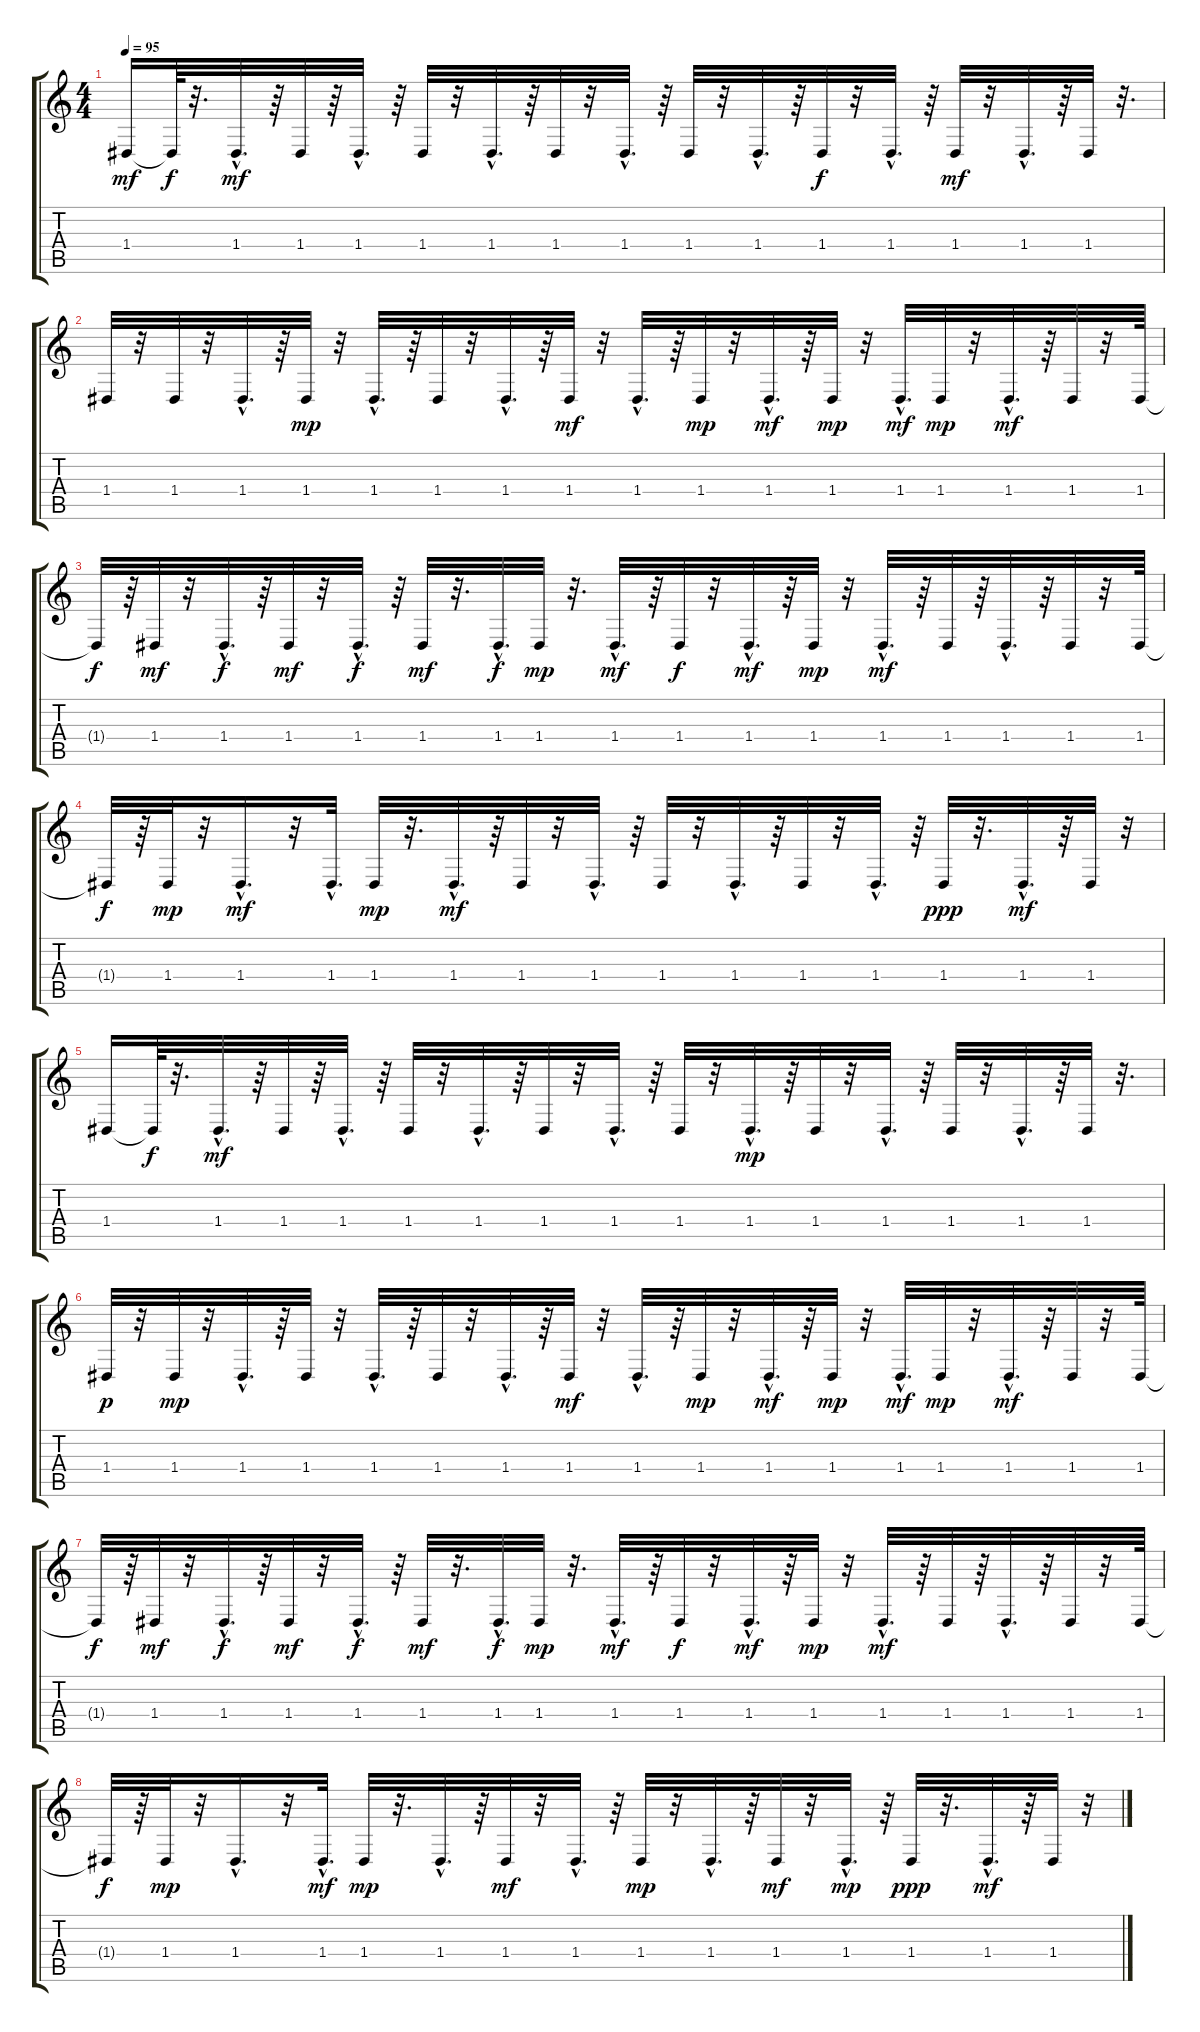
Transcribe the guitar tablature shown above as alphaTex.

\track "" {instrument fx8scifi}
\staff {score tabs}
\tuning (E4 B3 G3 D3 A2 E2) {hide}
\ts (4 4)
\tempo 95
\clef g2
\ks c
1.4.16{dy mf} 1.4{t}.64{dy f} r.32{d} 1.4{hac}.32{d dy mf} r.64 1.4.32 r.64 1.4{hac}.32{d} r.64 1.4.32 r.32 1.4{hac}.32{d} r.64 1.4.32 r.32 1.4{hac}.32{d} r.64 1.4.32 r.32 1.4{hac}.32{d} r.64 1.4.32{dy f} r.32 1.4{hac}.32{d} r.64 1.4.32{dy mf} r.32 1.4{hac}.32{d} r.64 1.4.32 r.32{d} |
1.4.32 r.32 1.4.32 r.32 1.4{hac}.32{d} r.64 1.4.32{dy mp} r.32 1.4{hac}.32{d} r.64 1.4.32 r.32 1.4{hac}.32{d} r.64 1.4.32{dy mf} r.32 1.4{hac}.32{d} r.64 1.4.32{dy mp} r.32 1.4{hac}.32{d dy mf} r.64 1.4.32{dy mp} r.32 1.4{hac}.32{d dy mf} 1.4.32{dy mp} r.32 1.4{hac}.32{d dy mf} r.64 1.4.32 r.32 1.4.64 |
1.4{t}.32{dy f} r.64 1.4.32{dy mf} r.32 1.4{hac}.32{d dy f} r.64 1.4.32{dy mf} r.32 1.4{hac}.32{d dy f} r.64 1.4.32{dy mf} r.32{d} 1.4{hac}.32{d dy f} 1.4.32{dy mp} r.32{d} 1.4{hac}.32{d dy mf} r.64 1.4.32{dy f} r.32 1.4{hac}.32{d dy mf} r.64 1.4.32{dy mp} r.32 1.4{hac}.32{d dy mf} r.64 1.4.32 r.64 1.4{hac}.32{d} r.64 1.4.32 r.32 1.4.64 |
1.4{t}.32{dy f} r.64 1.4.32{dy mp} r.32 1.4{hac}.16{d dy mf} r.32 1.4{hac}.32{d} 1.4.32{dy mp} r.32{d} 1.4{hac}.32{d dy mf} r.64 1.4.32 r.32 1.4{hac}.32{d} r.64 1.4.32 r.32 1.4{hac}.32{d} r.64 1.4.32 r.32 1.4{hac}.32{d} r.64 1.4.32{dy ppp} r.32{d} 1.4{hac}.32{d dy mf} r.64 1.4.32 r.32 |
1.4.16 1.4{t}.64{dy f} r.32{d} 1.4{hac}.32{d dy mf} r.64 1.4.32 r.64 1.4{hac}.32{d} r.64 1.4.32 r.32 1.4{hac}.32{d} r.64 1.4.32 r.32 1.4{hac}.32{d} r.64 1.4.32 r.32 1.4{hac}.32{d dy mp} r.64 1.4.32 r.32 1.4{hac}.32{d} r.64 1.4.32 r.32 1.4{hac}.32{d} r.64 1.4.32 r.32{d} |
1.4.32{dy p} r.32 1.4.32{dy mp} r.32 1.4{hac}.32{d} r.64 1.4.32 r.32 1.4{hac}.32{d} r.64 1.4.32 r.32 1.4{hac}.32{d} r.64 1.4.32{dy mf} r.32 1.4{hac}.32{d} r.64 1.4.32{dy mp} r.32 1.4{hac}.32{d dy mf} r.64 1.4.32{dy mp} r.32 1.4{hac}.32{d dy mf} 1.4.32{dy mp} r.32 1.4{hac}.32{d dy mf} r.64 1.4.32 r.32 1.4.64 |
1.4{t}.32{dy f} r.64 1.4.32{dy mf} r.32 1.4{hac}.32{d dy f} r.64 1.4.32{dy mf} r.32 1.4{hac}.32{d dy f} r.64 1.4.32{dy mf} r.32{d} 1.4{hac}.32{d dy f} 1.4.32{dy mp} r.32{d} 1.4{hac}.32{d dy mf} r.64 1.4.32{dy f} r.32 1.4{hac}.32{d dy mf} r.64 1.4.32{dy mp} r.32 1.4{hac}.32{d dy mf} r.64 1.4.32 r.64 1.4{hac}.32{d} r.64 1.4.32 r.32 1.4.64 |
1.4{t}.32{dy f} r.64 1.4.32{dy mp} r.32 1.4{hac}.16{d} r.32 1.4{hac}.32{d dy mf} 1.4.32{dy mp} r.32{d} 1.4{hac}.32{d} r.64 1.4.32{dy mf} r.32 1.4{hac}.32{d} r.64 1.4.32{dy mp} r.32 1.4{hac}.32{d} r.64 1.4.32{dy mf} r.32 1.4{hac}.32{d dy mp} r.64 1.4.32{dy ppp} r.32{d} 1.4{hac}.32{d dy mf} r.64 1.4.32 r.32
